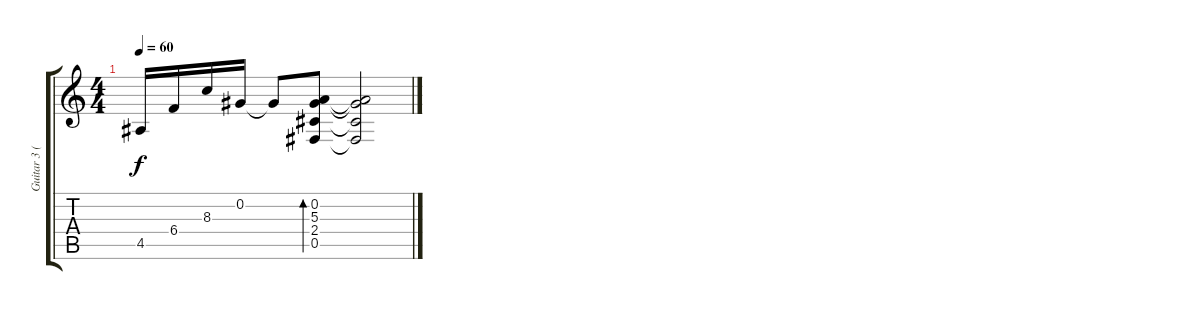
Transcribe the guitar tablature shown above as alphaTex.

\track ("Guitar 3 (acoustic)" "Guitar 3 (") {instrument acousticguitarsteel}
\staff {score tabs}
\tuning (Db4 Ab3 E3 B2 Gb2 Db2) {hide}
\ts (4 4)
\tempo 60
\clef g2
\ks c
4.5.16{dy f} 6.4.16 8.3.16 0.2.16 0.2{t}.8 (0.2 5.3 2.4 0.5).8{bd 60} (0.2{t} 5.3{t} 2.4{t} 0.5{t}).2
